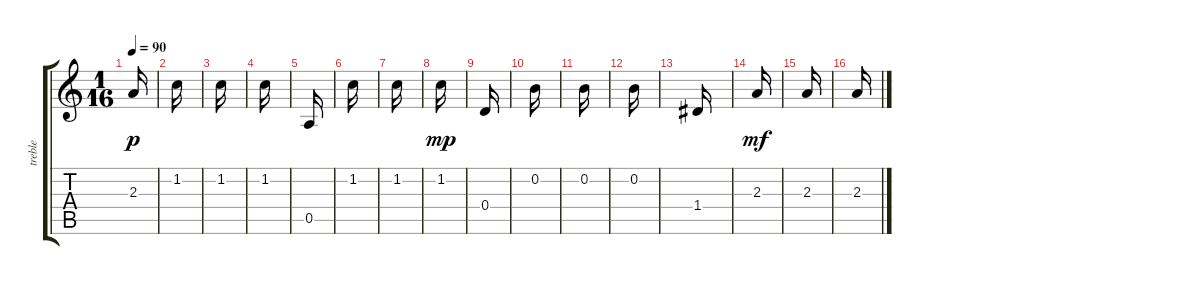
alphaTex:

\track ("treble              " "treble    ") {instrument acousticguitarnylon}
\staff {score tabs}
\tuning (E4 B3 G3 D3 A2 E2) {hide}
\ts (1 16)
\tempo 90
\clef g2
\ks c
2.3.16{dy p} |
1.2.16 |
1.2.16 |
1.2.16 |
0.5.16 |
1.2.16 |
1.2.16 |
1.2.16{dy mp} |
0.4.16 |
0.2.16 |
0.2.16 |
0.2.16 |
1.4.16 |
2.3.16{dy mf} |
2.3.16 |
2.3.16
